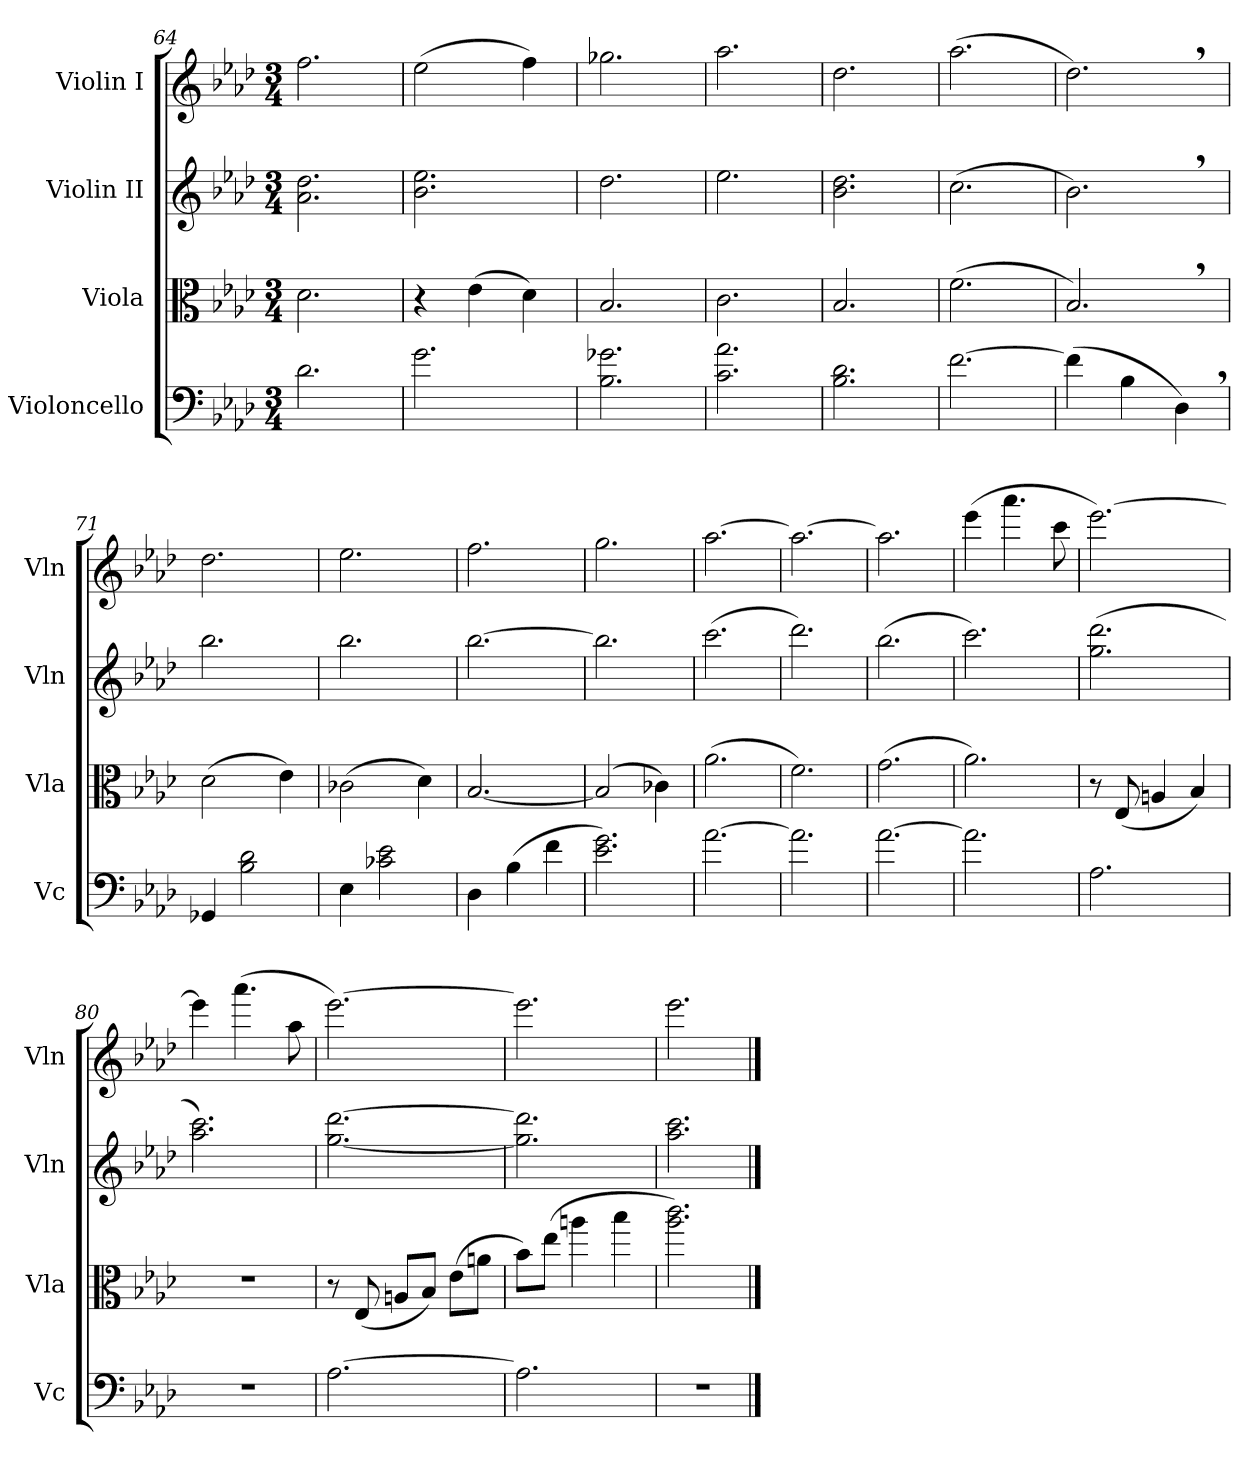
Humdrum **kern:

**kern	**kern	**kern	**kern
*part4	*part3	*part2	*part1
*staff4	*staff3	*staff2	*staff1
*I"Violoncello	*I"Viola	*I"Violin II	*I"Violin I
*I'Vc	*I'Vla	*I'Vln	*I'Vln
*clefF4	*clefC3	*clefG2	*clefG2
*k[b-e-a-d-]	*k[b-e-a-d-]	*k[b-e-a-d-]	*k[b-e-a-d-]
*M3/4	*M3/4	*M3/4	*M3/4
=64	=64	=64	=64
2.d-\	2.d-\	2.a-\ 2.dd-\	2.ff\
=65	=65	=65	=65
2.g\	4r	2.b-\ 2.ee-\	(>2ee-\
.	(>4e-\	.	.
.	4d-\)	.	4ff\)
=66	=66	=66	=66
2.B-\ 2.g-X\	2.B-/	2.dd-\	2.gg-X\
=67	=67	=67	=67
2.c\ 2.a-\	2.c\	2.ee-\	2.aa-\
!!LO:LB:g=z
=68	=68	=68	=68
2.B-\ 2.d-\	2.B-/	2.b-\ 2.dd-\	2.dd-\
=69	=69	=69	=69
[2.f\	(>2.f\	(>2.cc\	(>2.aa-\
=70	=70	=70	=70
(>4f\]	2.B-,/)	2.b-,\)	2.dd-,\)
4B-\	.	.	.
4D-,\)	.	.	.
=71	=71	=71	=71
4GG-X/	(>2d-\	2.bb-\	2.dd-\
2B-\ 2d-\	.	.	.
.	4e-\)	.	.
=72	=72	=72	=72
4E-\	(>2c-X\	2.bb-\	2.ee-\
2c-X\ 2e-\	.	.	.
.	4d-\)	.	.
=73	=73	=73	=73
4D-\	[2.B-/	[2.bb-\	2.ff\
(>4B-\	.	.	.
4f\	.	.	.
=74	=74	=74	=74
2.e-\ 2.g\)	(<2B-/]	2.bb-\]	2.gg\
.	4c-X\)	.	.
=75	=75	=75	=75
[2.a-\	(>2.a-\	(>2.ccc\	[2.aa-\
=76	=76	=76	=76
2.a-\]	2.f\)	2.ddd-\)	2.aa-\_
=77	=77	=77	=77
[2.a-\	(>2.g\	(>2.bb-\	2.aa-\]
=78	=78	=78	=78
2.a-\]	2.a-\)	2.ccc\)	(>4eee-\
.	.	.	4.aaa-\
.	.	.	8ccc\
=79	=79	=79	=79
2.A-\	8r	(>2.gg\ 2.ddd-\	[2.eee-\)
.	(<8E-/	.	.
.	4An/	.	.
.	4B-/)	.	.
!!LO:LB:g=z
=80	=80	=80	=80
2.r	2.r	2.aa-\ 2.ccc\)	4eee-\]
.	.	.	(>4.aaa-\
.	.	.	8aa-\
=81	=81	=81	=81
[2.A-\	8r	[2.gg\ [2.ddd-\	[2.eee-\)
.	(<8E-/	.	.
.	8An/L	.	.
.	8B-/J)	.	.
.	(>8e-\L	.	.
.	8an\J	.	.
=82	=82	=82	=82
2.A-\]	8b-\L)	2.gg\] 2.ddd-\]	2.eee-\]
.	(>8ee-\J	.	.
.	4aan\	.	.
.	4bb-\	.	.
=83	=83	=83	=83
2.r	2.aa-\ 2.ccc\)	2.aa-\ 2.ccc\	2.eee-\
==	==	==	==
*-	*-	*-	*-
